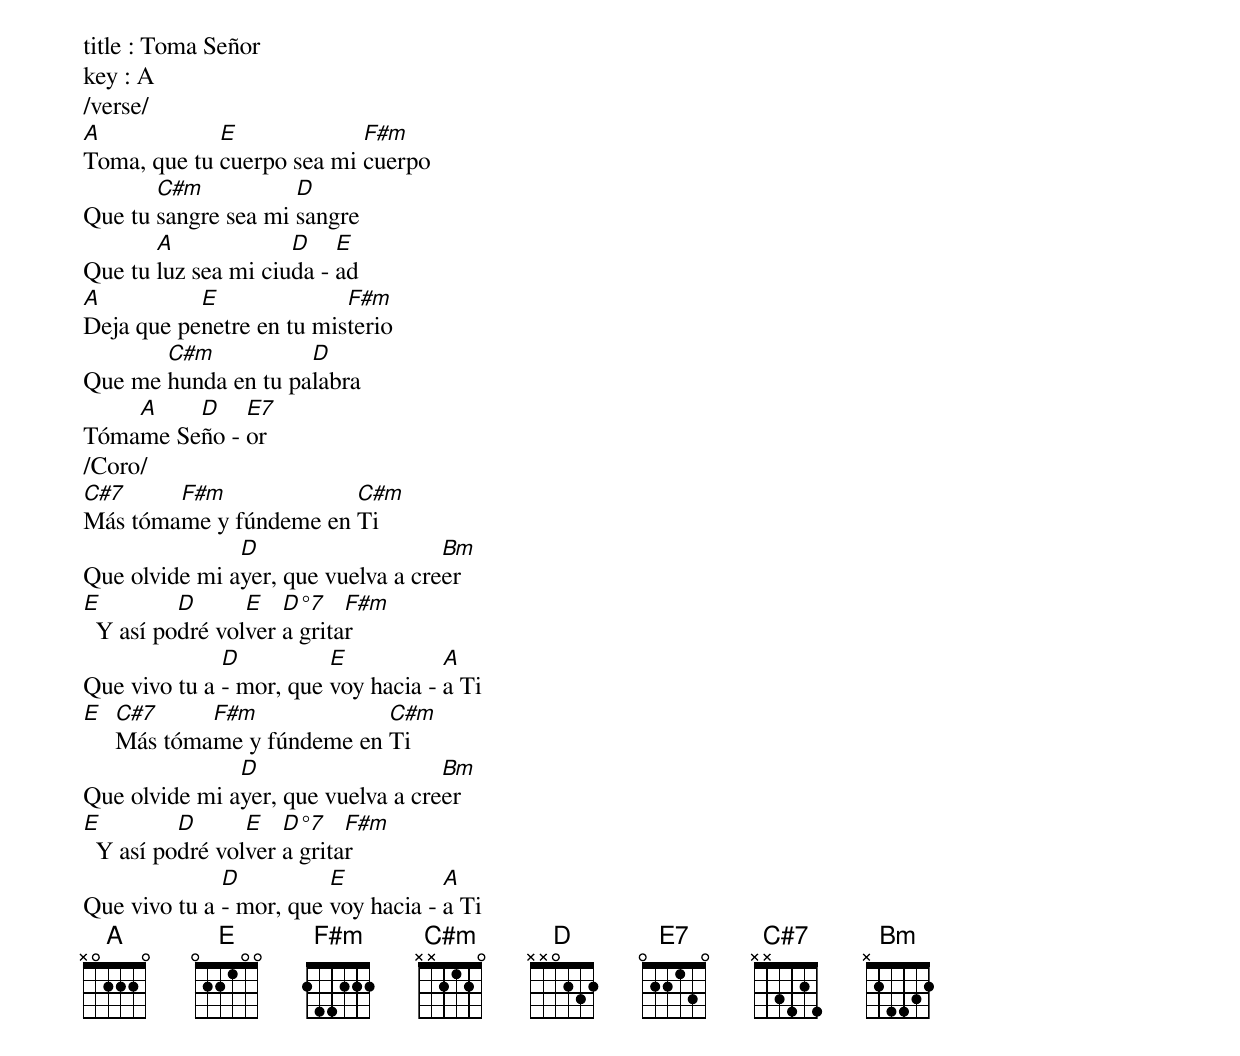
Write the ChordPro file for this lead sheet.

title : Toma Señor
key : A
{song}
/verse/
[A]Toma, que tu [E]cuerpo sea mi [F#m]cuerpo
Que tu [C#m]sangre sea mi [D]sangre
Que tu [A]luz sea mi ciu[D]da - [E]ad
[A]Deja que pe[E]netre en tu mis[F#m]terio
Que me [C#m]hunda en tu pa[D]labra
Tóma[A]me Se[D]ño - [E7]or
/Coro/
[C#7]Más tóma[F#m]me y fúndeme en [C#m]Ti
Que olvide mi a[D]yer, que vuelva a cre[Bm]er
[E]  Y así po[D]dré vol[E]ver [D°7]a grita[F#m]r
Que vivo tu a [D]- mor, que [E]voy hacia - [A]a Ti
[E]  [C#7]Más tóma[F#m]me y fúndeme en [C#m]Ti
Que olvide mi a[D]yer, que vuelva a cre[Bm]er
[E]  Y así po[D]dré vol[E]ver [D°7]a grita[F#m]r
Que vivo tu a [D]- mor, que [E]voy hacia - [A]a Ti
